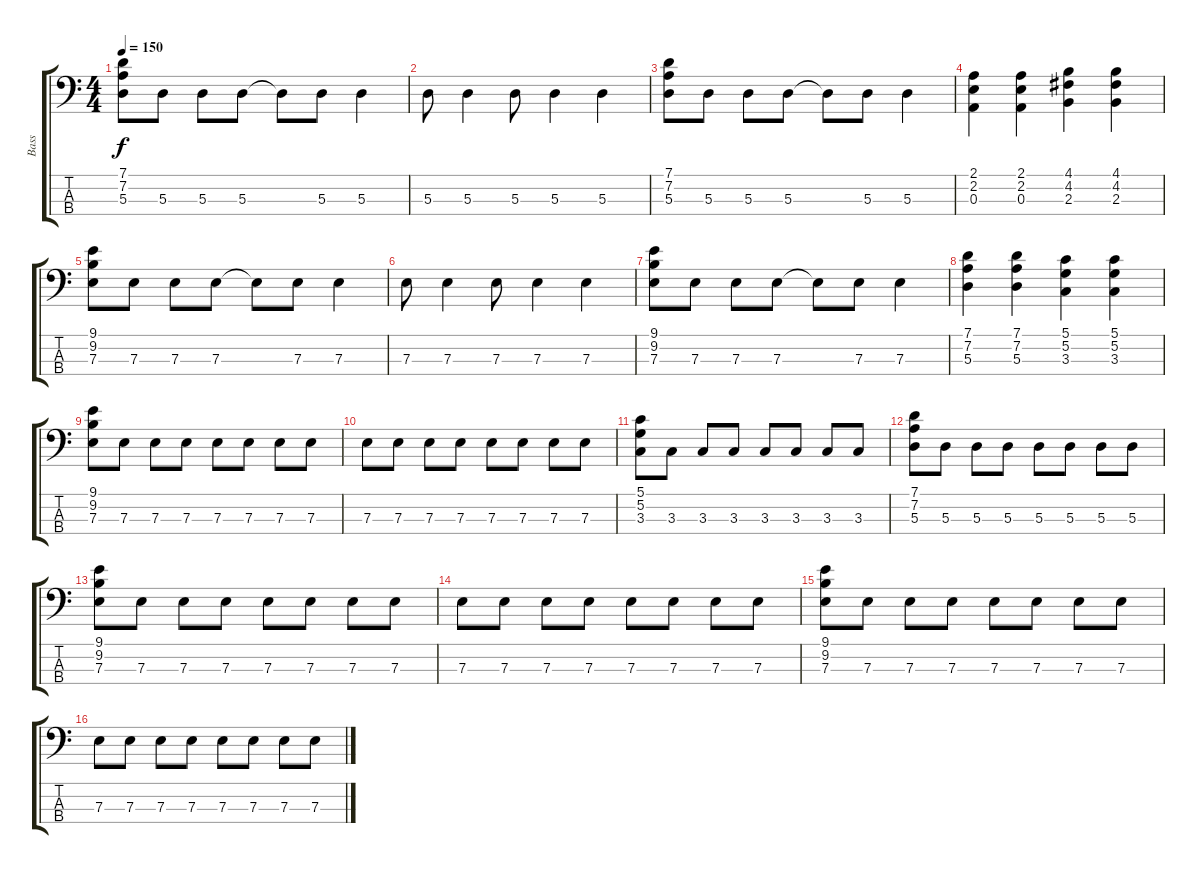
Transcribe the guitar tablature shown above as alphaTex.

\track ("Bass" "Bass") {instrument electricbasspick}
\staff {score tabs}
\tuning (G2 D2 A1 E1) {hide}
\ts (4 4)
\tempo 150
\clef f4
\ks c
(7.1 7.2 5.3).8{dy f} 5.3.8 5.3.8 5.3.8 5.3{t}.8 5.3.8 5.3.4 |
5.3.8 5.3.4 5.3.8 5.3.4 5.3.4 |
(7.1 7.2 5.3).8 5.3.8 5.3.8 5.3.8 5.3{t}.8 5.3.8 5.3.4 |
(2.1 2.2 0.3).4 (2.1 2.2 0.3).4 (4.1 4.2 2.3).4 (4.1 4.2 2.3).4 |
(9.1 9.2 7.3).8 7.3.8 7.3.8 7.3.8 7.3{t}.8 7.3.8 7.3.4 |
7.3.8 7.3.4 7.3.8 7.3.4 7.3.4 |
(9.1 9.2 7.3).8 7.3.8 7.3.8 7.3.8 7.3{t}.8 7.3.8 7.3.4 |
(7.1 7.2 5.3).4 (7.1 7.2 5.3).4 (5.1 5.2 3.3).4 (5.1 5.2 3.3).4 |
(9.1 9.2 7.3).8 7.3.8 7.3.8 7.3.8 7.3.8 7.3.8 7.3.8 7.3.8 |
7.3.8 7.3.8 7.3.8 7.3.8 7.3.8 7.3.8 7.3.8 7.3.8 |
(5.1 5.2 3.3).8 3.3.8 3.3.8 3.3.8 3.3.8 3.3.8 3.3.8 3.3.8 |
(7.1 7.2 5.3).8 5.3.8 5.3.8 5.3.8 5.3.8 5.3.8 5.3.8 5.3.8 |
(9.1 9.2 7.3).8 7.3.8 7.3.8 7.3.8 7.3.8 7.3.8 7.3.8 7.3.8 |
7.3.8 7.3.8 7.3.8 7.3.8 7.3.8 7.3.8 7.3.8 7.3.8 |
(9.1 9.2 7.3).8 7.3.8 7.3.8 7.3.8 7.3.8 7.3.8 7.3.8 7.3.8 |
7.3.8 7.3.8 7.3.8 7.3.8 7.3.8 7.3.8 7.3.8 7.3.8
